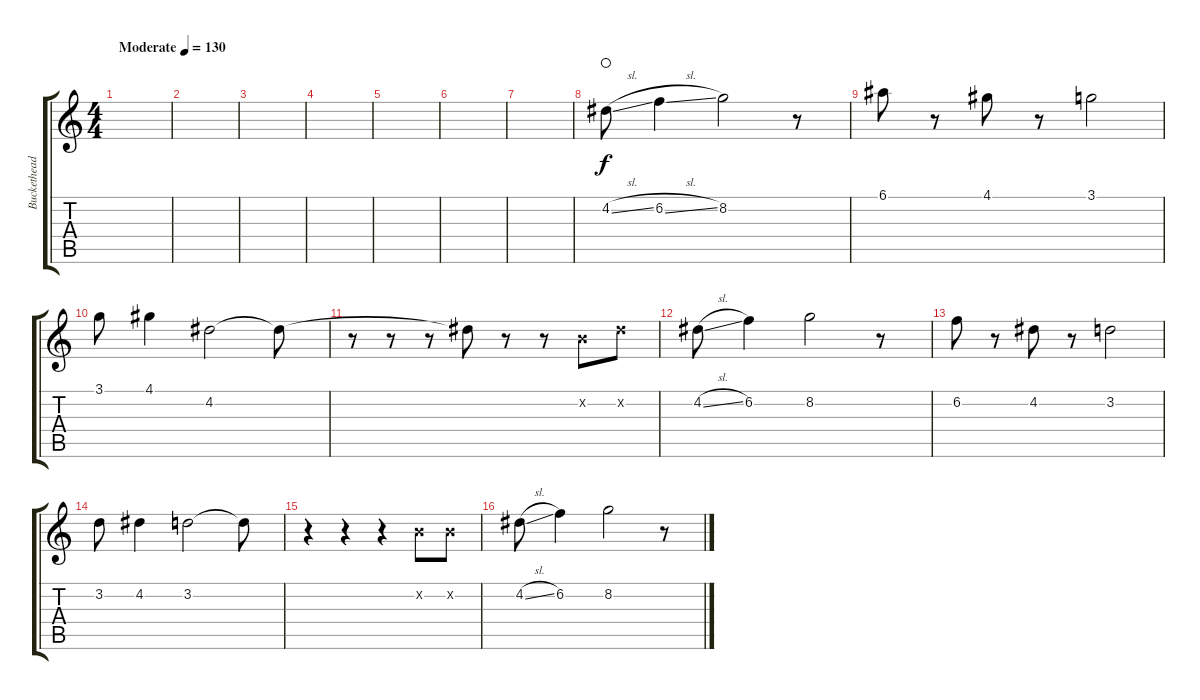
\track ("Buckethead" "Buckethead") {instrument distortionguitar}
\staff {score tabs}
\tuning (E4 B3 G3 D3 A2 E2) {hide}
\ts (4 4)
\tempo (130 "Moderate")
\clef g2
\ks c
|
|
|
|
|
|
|
4.2{sl}.8{waho} 6.2{sl}.4 8.2.2 r.8 |
6.1.8 r.8 4.1.8 r.8 3.1.2 |
3.1.8 4.1.4 4.2.2 4.2{t}.8 |
r.8 r.8 r.8 4.2{t}.8 r.8 r.8 0.2{x}.8 4.2{x}.8 |
4.2{sl}.8 6.2.4 8.2.2 r.8 |
6.2.8 r.8 4.2.8 r.8 3.2.2 |
3.2.8 4.2.4 3.2.2 3.2{t}.8 |
r.4 r.4 r.4 0.2{x}.8 0.2{x}.8 |
4.2{sl}.8 6.2.4 8.2.2 r.8
